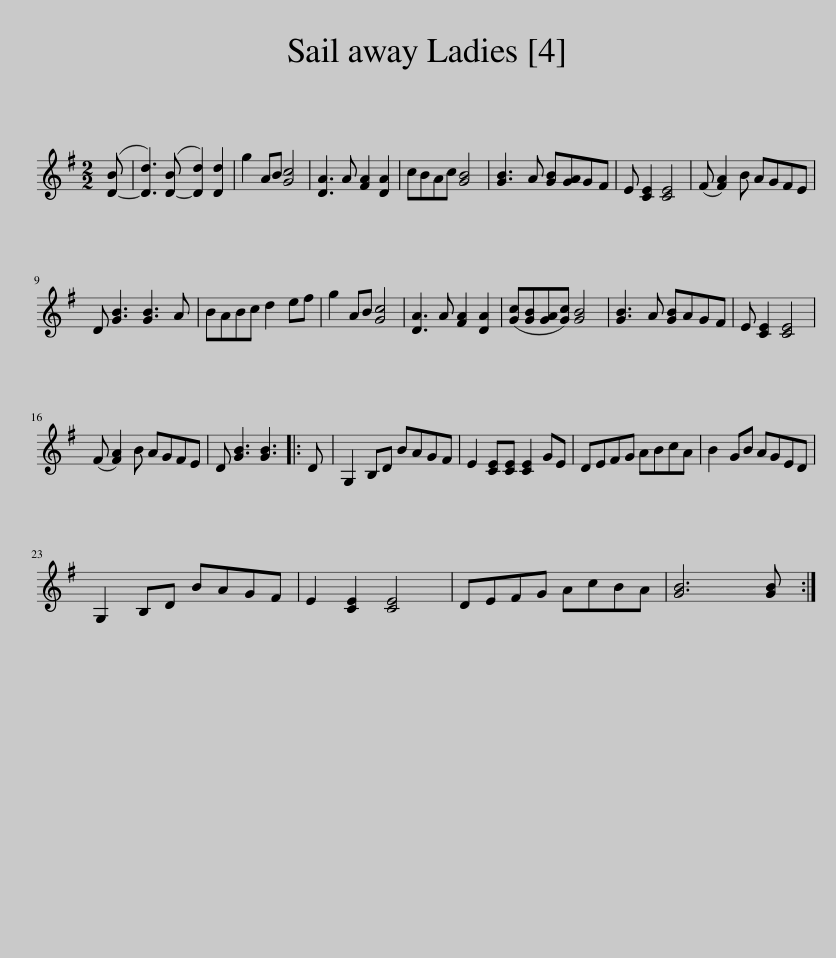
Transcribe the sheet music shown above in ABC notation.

X:1
L:1/8
M:2/2
I:linebreak $
K:G
V:1 treble
V:1
 ([D-B] | [Dd]3) ([D-B] [Dd]2) [Dd]2 | g2 AB [Gc]4 | [DA]3 A [FA]2 [DA]2 | cBAc [GB]4 | %5
 [GB]3 A [GB][GA]GF | E [CE]2 [CE]4 | (F [FA]2) B AGFE |$ D [GB]3 [GB]3 A | BABc d2 ef | %10
 g2 AB [Gc]4 | [DA]3 A [FA]2 [DA]2 | ([Gc][GB][GA][Gc]) [GB]4 | [GB]3 A [GB]AGF | E [CE]2 [CE]4 |$ %15
 (F [FA]2) B AGFE | D [GB]3 [GB]3 |: D | G,2 B,D BAGF | E2 [CE][CE] [CE]2 GE | %20
 DEFG ABcA | B2 GB AGED |$ G,2 B,D BAGF | E2 [CE]2 [CE]4 | DEFG AcBA | %25
 [GB]6 [GB] :| %26
